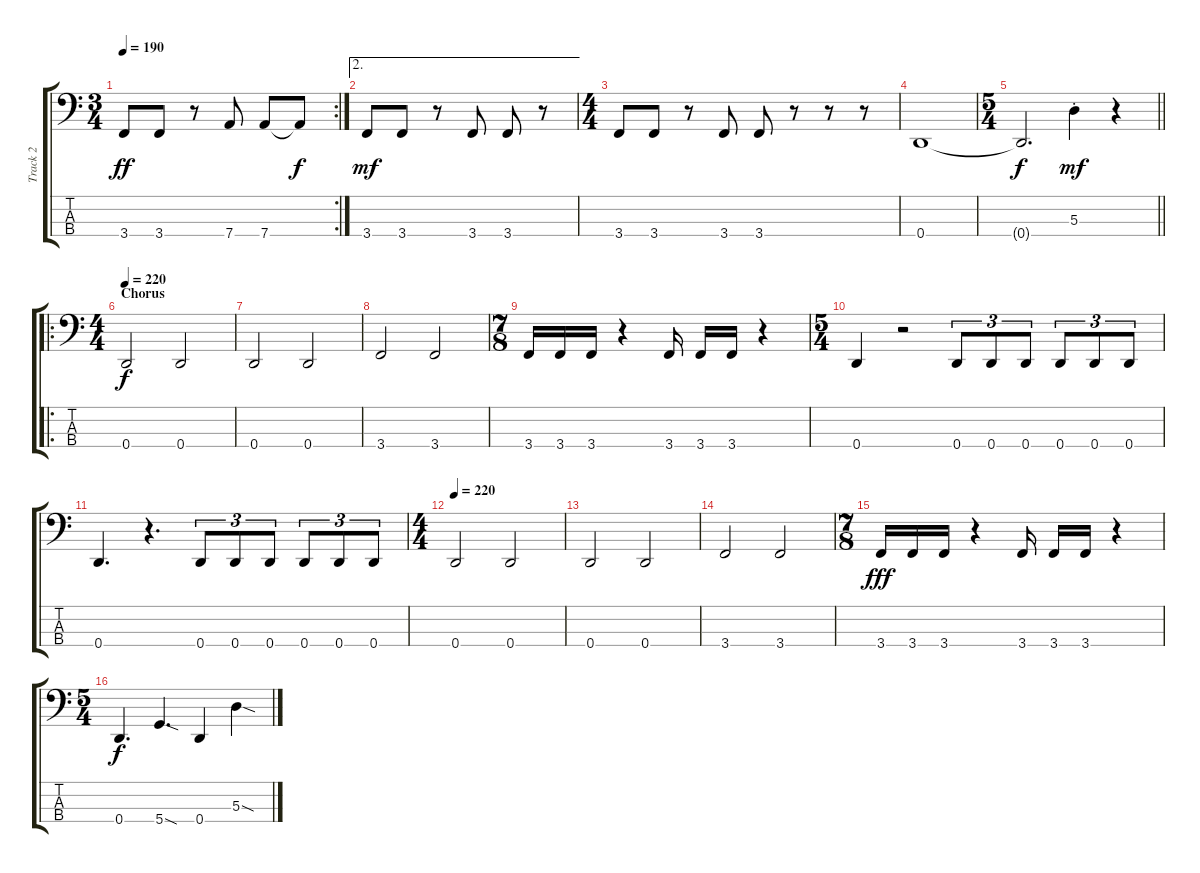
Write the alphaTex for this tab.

\track ("Track 2" "Track 2") {instrument electricbassfinger}
\staff {score tabs}
\tuning (G2 D2 A1 D1) {hide}
\rc 2
\ts (3 4)
\tempo 190
\clef f4
\ks c
3.4.8{dy ff} 3.4.8 r.8 7.4.8 7.4.8 7.4{t}.8{dy f} |
\ae 2
3.4.8{dy mf} 3.4.8 r.8 3.4.8 3.4.8 r.8 |
\ts (4 4)
3.4.8 3.4.8 r.8 3.4.8 3.4.8 r.8 r.8 r.8 |
0.4.1 |
\ts (5 4)
\barLineRight lightlight
0.4{t}.2{d dy f} 5.3{st}.4{dy mf} r.4 |
\ro
\ts (4 4)
\section ("" "Chorus")
\tempo 220
0.4.2{dy f} 0.4.2 |
0.4.2 0.4.2 |
3.4.2 3.4.2 |
\ts (7 8)
3.4.16 3.4.16 3.4.16 r.4 3.4.16 3.4.16 3.4.16 r.4 |
\ts (5 4)
0.4.4 r.2 0.4.8{tu (3 2)} 0.4.8{tu (3 2)} 0.4.8{tu (3 2)} 0.4.8{tu (3 2)} 0.4.8{tu (3 2)} 0.4.8{tu (3 2)} |
0.4.4{d} r.4{d} 0.4.8{tu (3 2)} 0.4.8{tu (3 2)} 0.4.8{tu (3 2)} 0.4.8{tu (3 2)} 0.4.8{tu (3 2)} 0.4.8{tu (3 2)} |
\ts (4 4)
\tempo 220
0.4.2 0.4.2 |
0.4.2 0.4.2 |
3.4.2 3.4.2 |
\ts (7 8)
3.4.16{dy fff} 3.4.16 3.4.16 r.4 3.4.16 3.4.16 3.4.16 r.4 |
\ts (5 4)
0.4.4{d dy f} 5.4{sod}.4{d} 0.4.4 5.3{sod}.4
